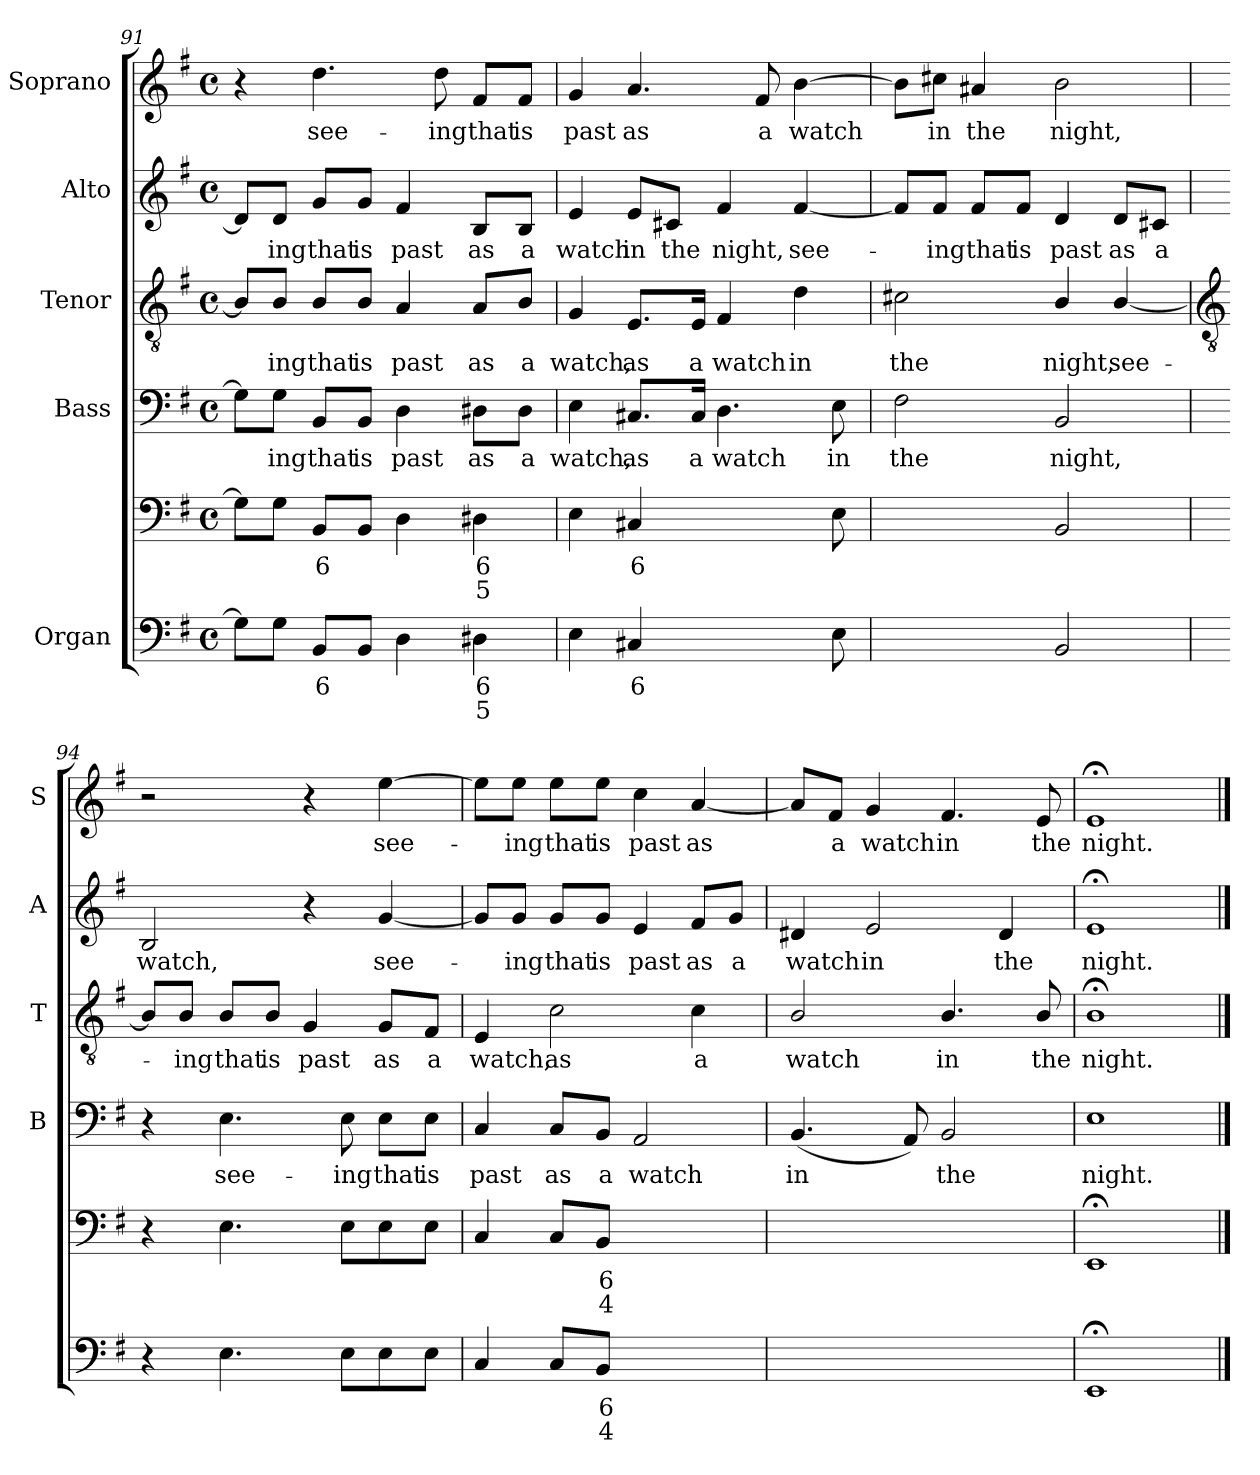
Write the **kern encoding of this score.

**kern	**text	**text	**kern	**text	**text	**kern	**text	**kern	**text	**kern	**text	**kern	**text
*part5	*part5	*part5	*part5	*part5	*part5	*part4	*part4	*part3	*part3	*part2	*part2	*part1	*part1
*staff6	*staff6	*staff6	*staff5	*staff5	*staff5	*staff4	*staff4	*staff3	*staff3	*staff2	*staff2	*staff1	*staff1
*I"Organ	*	*	*	*	*	*I"Bass	*	*I"Tenor	*	*I"Alto	*	*I"Soprano	*
*	*	*	*	*	*	*I'B	*	*I'T	*	*I'A	*	*I'S	*
*clefF4	*	*	*clefF4	*	*	*clefF4	*	*clefGv2	*	*clefG2	*	*clefG2	*
*k[f#]	*	*	*k[f#]	*	*	*k[f#]	*	*k[f#]	*	*k[f#]	*	*k[f#]	*
*G:	*	*	*G:	*	*	*G:	*	*G:	*	*G:	*	*G:	*
*M4/4	*	*	*M4/4	*	*	*M4/4	*	*M4/4	*	*M4/4	*	*M4/4	*
*met(c)	*	*	*met(c)	*	*	*met(c)	*	*met(c)	*	*met(c)	*	*met(c)	*
=91	=91	=91	=91	=91	=91	=91	=91	=91	=91	=91	=91	=91	=91
8GL]	.	.	8GL]	.	.	8G\L]	.	8B/L]	.	8d/L]	.	4r	.
!	!	!	!	!	!	!	!LO:LY:b	!	!LO:LY:b	!	!LO:LY:b	!	!
8GJ	.	.	8GJ	.	.	8G\J	ing	8B/J	ing	8d/J	ing	.	.
!	!LO:LY:b	!	!	!LO:LY:b	!	!	!LO:LY:b	!	!LO:LY:b	!	!LO:LY:b	!	!LO:LY:b
8BBL	6	.	8BBL	6	.	8BB/L	that	8B/L	that	8g/L	that	4.dd	see-
!	!	!	!	!	!	!	!LO:LY:b	!	!LO:LY:b	!	!LO:LY:b	!	!
8BBJ	.	.	8BBJ	.	.	8BB/J	is	8B/J	is	8g/J	is	.	.
!	!	!	!	!	!	!	!LO:LY:b	!	!LO:LY:b	!	!LO:LY:b	!	!
4D	.	.	4D	.	.	4D	past	4A	past	4f#	past	.	.
!	!	!	!	!	!	!	!	!	!	!	!	!	!LO:LY:b
.	.	.	.	.	.	.	.	.	.	.	.	8dd	-ing
!	!LO:LY:b	!LO:LY:b	!	!LO:LY:b	!LO:LY:b	!	!LO:LY:b	!	!LO:LY:b	!	!LO:LY:b	!	!LO:LY:b
4D#X	6	5	4D#X	6	5	8D#X\L	as	8A/L	as	8B/L	as	8f#/L	that
!	!	!	!	!	!	!	!LO:LY:b	!	!LO:LY:b	!	!LO:LY:b	!	!LO:LY:b
.	.	.	.	.	.	8D#\J	a	8B/J	a	8B/J	a	8f#/J	is
=92	=92	=92	=92	=92	=92	=92	=92	=92	=92	=92	=92	=92	=92
!	!	!	!	!	!	!	!LO:LY:b	!	!LO:LY:b	!	!LO:LY:b	!	!LO:LY:b
4E	.	.	4E	.	.	4E	watch,	4G	watch,	4e	watch	4g	past
!	!LO:LY:b	!	!	!LO:LY:b	!	!	!LO:LY:b	!	!LO:LY:b	!	!LO:LY:b	!	!LO:LY:b
4C#X	6	.	4C#X	6	.	8.C#X/L	as	8.E/L	as	8e/L	in	4.a	as
!	!	!	!	!	!	!	!	!	!	!	!LO:LY:b	!	!
.	.	.	.	.	.	.	.	.	.	8c#X/J	the	.	.
!	!	!	!	!	!	!	!LO:LY:b	!	!LO:LY:b	!	!	!	!
.	.	.	.	.	.	16C#/Jk	a	16E/Jk	a	.	.	.	.
!	!	!	!	!	!	!	!LO:LY:b	!	!LO:LY:b	!	!LO:LY:b	!	!
[4Dyy	.	.	[4Dyy	.	.	4.D	watch	4F#	watch	4f#	night,	.	.
!	!	!	!	!	!	!	!	!	!	!	!	!	!LO:LY:b
.	.	.	.	.	.	.	.	.	.	.	.	8f#	a
!	!LO:LY:b	!	!	!LO:LY:b	!	!	!	!	!LO:LY:b	!	!LO:LY:b	!	!LO:LY:b
8Dyy]	6	.	8Dyy]	6	.	.	.	4d	in	[4f#	see-	[4b	watch
!	!	!	!	!	!	!	!LO:LY:b	!	!	!	!	!	!
8E	.	.	8E	.	.	8E	in	.	.	.	.	.	.
=93	=93	=93	=93	=93	=93	=93	=93	=93	=93	=93	=93	=93	=93
!	!LO:LY:b	!	!	!LO:LY:b	!	!	!LO:LY:b	!	!LO:LY:b	!	!	!	!
[4F#yy	4	.	[4F#yy	4	.	2F#	the	2c#X	the	8f#/L]	.	8b\L]	.
!	!	!	!	!	!	!	!	!	!	!	!LO:LY:b	!	!LO:LY:b
.	.	.	.	.	.	.	.	.	.	8f#/J	ing	8cc#X\J	in
!	!LO:LY:b	!	!	!LO:LY:b	!	!	!	!	!	!	!LO:LY:b	!	!LO:LY:b
4F#yy]	3	.	4F#yy]	3	.	.	.	.	.	8f#/L	that	4a#X	the
!	!	!	!	!	!	!	!	!	!	!	!LO:LY:b	!	!
.	.	.	.	.	.	.	.	.	.	8f#/J	is	.	.
!	!	!	!	!	!	!	!LO:LY:b	!	!LO:LY:b	!	!LO:LY:b	!	!LO:LY:b
2BB	.	.	2BB	.	.	2BB	night,	4B/	night,	4d	past	2b	night,
!	!	!	!	!	!	!	!	!	!LO:LY:b	!	!LO:LY:b	!	!
.	.	.	.	.	.	.	.	[4B/	see-	8d/L	as	.	.
!	!	!	!	!	!	!	!	!	!	!	!LO:LY:b	!	!
.	.	.	.	.	.	.	.	.	.	8c#X/J	a	.	.
!!LO:LB:g=z
=94	=94	=94	=94	=94	=94	=94	=94	=94	=94	=94	=94	=94	=94
*	*	*	*	*	*	*	*	*clefGv2	*	*	*	*	*
!	!	!	!	!	!	!	!	!	!	!	!LO:LY:b	!	!
4r	.	.	4r	.	.	4r	.	8B/L]	.	2B	watch,	2r	.
!	!	!	!	!	!	!	!	!	!LO:LY:b	!	!	!	!
.	.	.	.	.	.	.	.	8B/J	ing	.	.	.	.
!	!	!	!	!	!	!	!LO:LY:b	!	!LO:LY:b	!	!	!	!
4.E	.	.	4.E	.	.	4.E	see-	8B/L	that	.	.	.	.
!	!	!	!	!	!	!	!	!	!LO:LY:b	!	!	!	!
.	.	.	.	.	.	.	.	8B/J	is	.	.	.	.
!	!	!	!	!	!	!	!	!	!LO:LY:b	!	!	!	!
.	.	.	.	.	.	.	.	4G	past	4r	.	4r	.
!	!	!	!	!	!	!	!LO:LY:b	!	!	!	!	!	!
8EL	.	.	8EL	.	.	8E	-ing	.	.	.	.	.	.
!	!	!	!	!	!	!	!LO:LY:b	!	!LO:LY:b	!	!LO:LY:b	!	!LO:LY:b
8E	.	.	8E	.	.	8E\L	that	8G/L	as	[4g	see-	[4ee	see-
!	!	!	!	!	!	!	!LO:LY:b	!	!LO:LY:b	!	!	!	!
8EJ	.	.	8EJ	.	.	8E\J	is	8F#/J	a	.	.	.	.
=95	=95	=95	=95	=95	=95	=95	=95	=95	=95	=95	=95	=95	=95
!	!	!	!	!	!	!	!LO:LY:b	!	!LO:LY:b	!	!	!	!
4C	.	.	4C	.	.	4C	past	4E	watch,	8g/L]	.	8ee\L]	.
!	!	!	!	!	!	!	!	!	!	!	!LO:LY:b	!	!LO:LY:b
.	.	.	.	.	.	.	.	.	.	8g/J	ing	8ee\J	ing
!	!	!	!	!	!	!	!LO:LY:b	!	!LO:LY:b	!	!LO:LY:b	!	!LO:LY:b
8CL	.	.	8CL	.	.	8C/L	as	2c	as	8g/L	that	8ee\L	that
!	!LO:LY:b	!LO:LY:b	!	!LO:LY:b	!LO:LY:b	!	!LO:LY:b	!	!	!	!LO:LY:b	!	!LO:LY:b
8BBJ	6	4	8BBJ	6	4	8BB/J	a	.	.	8g/J	is	8ee\J	is
!	!LO:LY:b	!	!	!LO:LY:b	!	!	!LO:LY:b	!	!	!	!LO:LY:b	!	!LO:LY:b
[4AAyy	5	.	[4AAyy	5	.	2AA	watch	.	.	4e	past	4cc	past
!	!LO:LY:b	!	!	!LO:LY:b	!	!	!	!	!LO:LY:b	!	!LO:LY:b	!	!LO:LY:b
4AAyy]	6	.	4AAyy]	6	.	.	.	4c	a	8f#/L	as	[4a	as
!	!	!	!	!	!	!	!	!	!	!	!LO:LY:b	!	!
.	.	.	.	.	.	.	.	.	.	8g/J	a	.	.
=96	=96	=96	=96	=96	=96	=96	=96	=96	=96	=96	=96	=96	=96
!	!LO:LY:b	!LO:LY:b	!	!LO:LY:b	!LO:LY:b	!	!LO:LY:b	!	!LO:LY:b	!	!LO:LY:b	!	!
[4BByy	7	3	[4BByy	7	3	(<4.BB	in	2B/	watch	4d#X	watch	8a/L]	.
!	!	!	!	!	!	!	!	!	!	!	!	!	!LO:LY:b
.	.	.	.	.	.	.	.	.	.	.	.	8f#/J	a
!	!LO:LY:b	!LO:LY:b	!	!LO:LY:b	!LO:LY:b	!	!	!	!	!	!LO:LY:b	!	!LO:LY:b
4BByy_	6	4	4BByy_	6	4	.	.	.	.	2e	in	4g	watch
.	.	.	.	.	.	8AA)	.	.	.	.	.	.	.
!	!LO:LY:b	!LO:LY:b	!	!LO:LY:b	!LO:LY:b	!	!LO:LY:b	!	!LO:LY:b	!	!	!	!LO:LY:b
4BByy_	5	4	4BByy_	5	4	2BB	the	4.B/	in	.	.	4.f#	in
!	!	!LO:LY:b	!	!	!LO:LY:b	!	!	!	!	!	!LO:LY:b	!	!
4BByy]	.	3	4BByy]	.	3	.	.	.	.	4d#	the	.	.
!	!	!	!	!	!	!	!	!	!LO:LY:b	!	!	!	!LO:LY:b
.	.	.	.	.	.	.	.	8B/	the	.	.	8e	the
=97	=97	=97	=97	=97	=97	=97	=97	=97	=97	=97	=97	=97	=97
!	!	!	!	!	!	!	!LO:LY:b	!	!LO:LY:b	!	!LO:LY:b	!	!LO:LY:b
1EE;<	.	.	1EE;<	.	.	1E	night.	1B;<	night.	1e;<	night.	1e;<	night.
==	==	==	==	==	==	==	==	==	==	==	==	==	==
*-	*-	*-	*-	*-	*-	*-	*-	*-	*-	*-	*-	*-	*-
